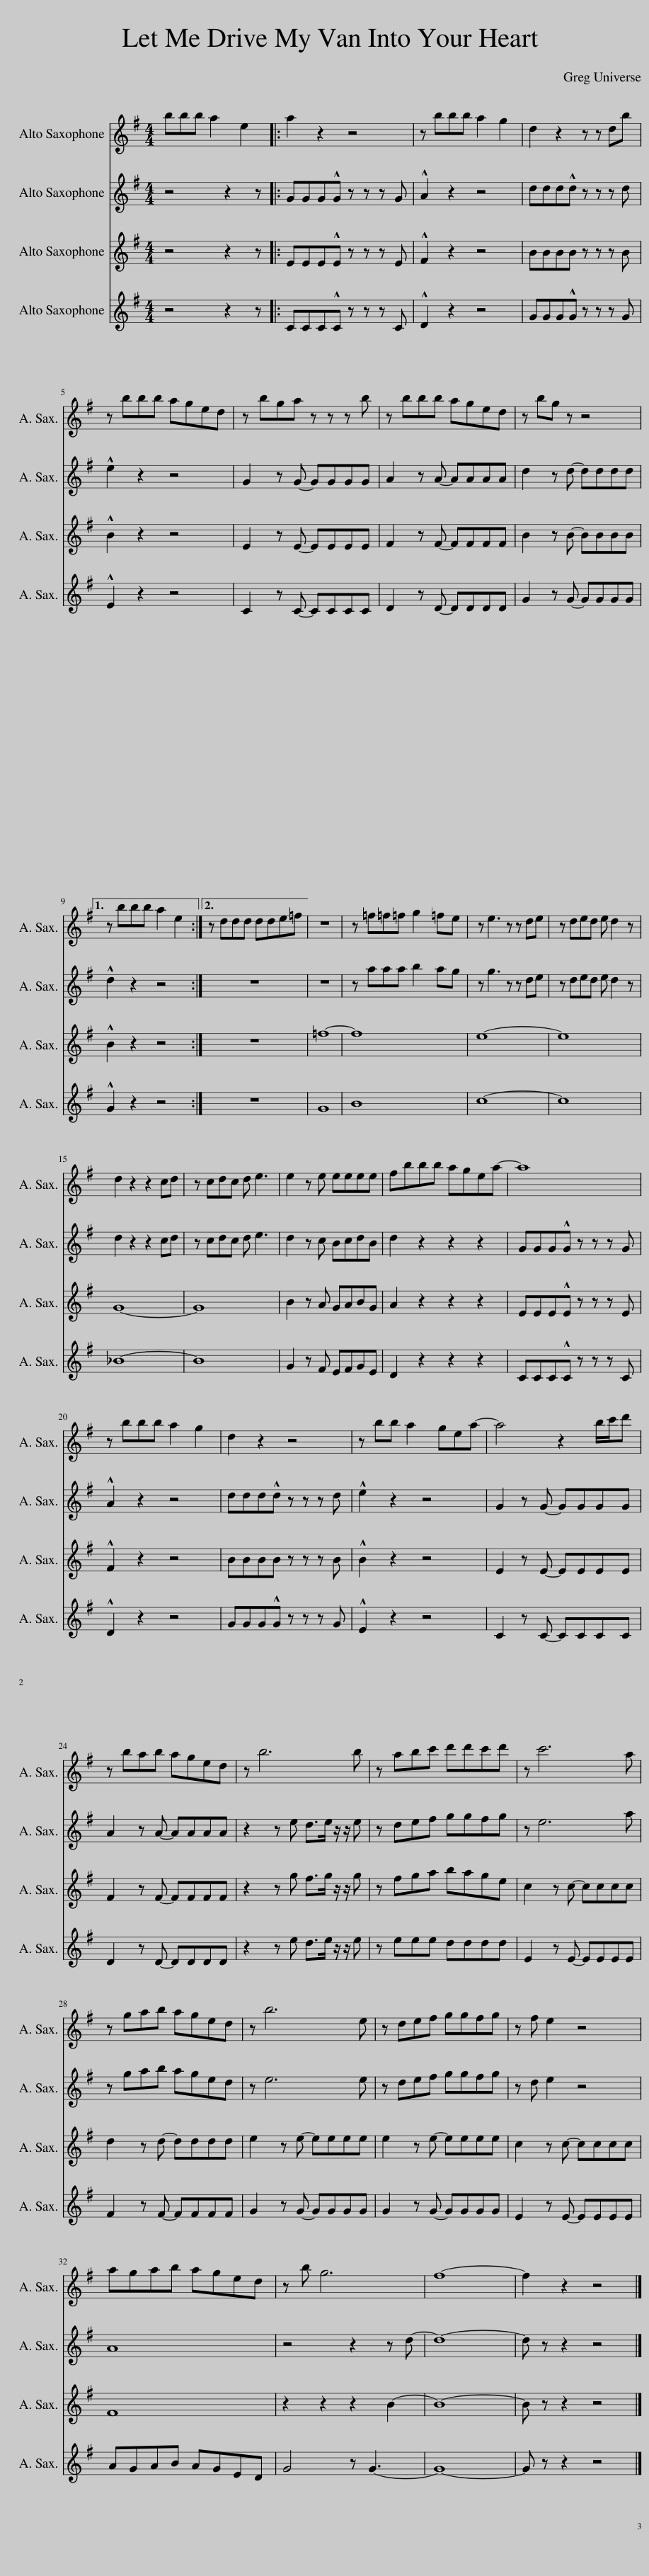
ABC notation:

X:1
%%score 1 2 3 4
L:1/8
M:4/4
I:linebreak $
K:none
V:1 treble transpose=-9
V:2 treble transpose=-9
V:3 treble transpose=-9
V:4 treble transpose=-9
V:1
[K:G] bbb a2 e2 |: a2 z2 z4 | z bbb a2 g2 | d2 z2 z z db |$ z bbb aged | %5
 z bga z z z b | z bbb aged | z bg z z4 |1$ z bbb a2 e2 :|2 z ddd dde=f || %10
 z8 | z =f=f=f g2 =fe | z e3 z z de | z ded e d2 z |$ d2 z2 z2 cd | %15
 z cdc d e3 | e2 z e eeee | fbbb agea- | a8 |$ z bbb a2 g2 | %20
 d2 z2 z4 | z bb a2 gea- | a4 z2 b/c'/d' |$ z bab aged | z b6 b | %25
 z abc' d'd'c'd' | z c'6 a |$ z gab aged | z b6 e | z def ggfg | %30
 z f e2 z4 |$ agab aged | z b g6 | f8- | f2 z2 z4 |] %35
V:2
[K:G] z4 z2 z |: GGG!^!G z z z G | !^!A2 z2 z4 | ddd!^!d z z z d |$ !^!e2 z2 z4 | %5
 G2 z G- GGGG | A2 z A- AAAA | d2 z d- dddd |1$ !^!d2 z2 z4 :|2 z8 || %10
 z8 | z aaa b2 ag | z g3 z z de | z ded e d2 z |$ d2 z2 z2 cd | %15
 z cdc d e3 | d2 z c BcdB | d2 z2 z2 z2 | GGG!^!G z z z G |$ !^!A2 z2 z4 | %20
 ddd!^!d z z z d | !^!e2 z2 z4 | G2 z G- GGGG |$ A2 z A- AAAA | z2 z e d>e z/ z/ e | %25
 z def ggfg | z e6 a |$ z gab aged | z e6 e | z def ggfg | %30
 z d e2 z4 |$ A8 | z4 z2 z d- | d8- | d z z2 z4 |] %35
V:3
[K:G] z4 z2 z |: EEE!^!E z z z E | !^!F2 z2 z4 | BBBB z z z B |$ !^!B2 z2 z4 | %5
 E2 z E- EEEE | F2 z F- FFFF | B2 z B- BBBB |1$ !^!B2 z2 z4 :|2 z8 || %10
 =f8- | f8 | e8- | e8 |$ G8- | %15
 G8 | B2 z A GABG | A2 z2 z2 z2 | EEE!^!E z z z E |$ !^!F2 z2 z4 | %20
 BBBB z z z B | !^!B2 z2 z4 | E2 z E- EEEE |$ F2 z F- FFFF | z2 z g f>g z/ z/ g | %25
 z fga bage | c2 z c- cccc |$ d2 z d- dddd | e2 z e- eeee | e2 z e- eeee | %30
 c2 z c- cccc |$ F8 | z2 z2 z2 B2- | B8- | B z z2 z4 |] %35
V:4
[K:G] z4 z2 z |: CCC!^!C z z z C | !^!D2 z2 z4 | GGG!^!G z z z G |$ !^!E2 z2 z4 | %5
 C2 z C- CCCC | D2 z D- DDDD | G2 z G- GGGG |1$ !^!G2 z2 z4 :|2 z8 || %10
 G8 | B8 | c8- | c8 |$ _B8- | %15
 B8 | G2 z F EFGE | D2 z2 z2 z2 | CCC!^!C z z z C |$ !^!D2 z2 z4 | %20
 GGG!^!G z z z G | !^!E2 z2 z4 | C2 z C- CCCC |$ D2 z D- DDDD | z2 z e d>e z/ z/ e | %25
 z eee dddd | E2 z E- EEEE |$ F2 z F- FFFF | G2 z G- GGGG | G2 z G- GGGG | %30
 E2 z E- EEEE |$ AGAB AGED | G4 z G3- | G8- | G z z2 z4 |] %35
